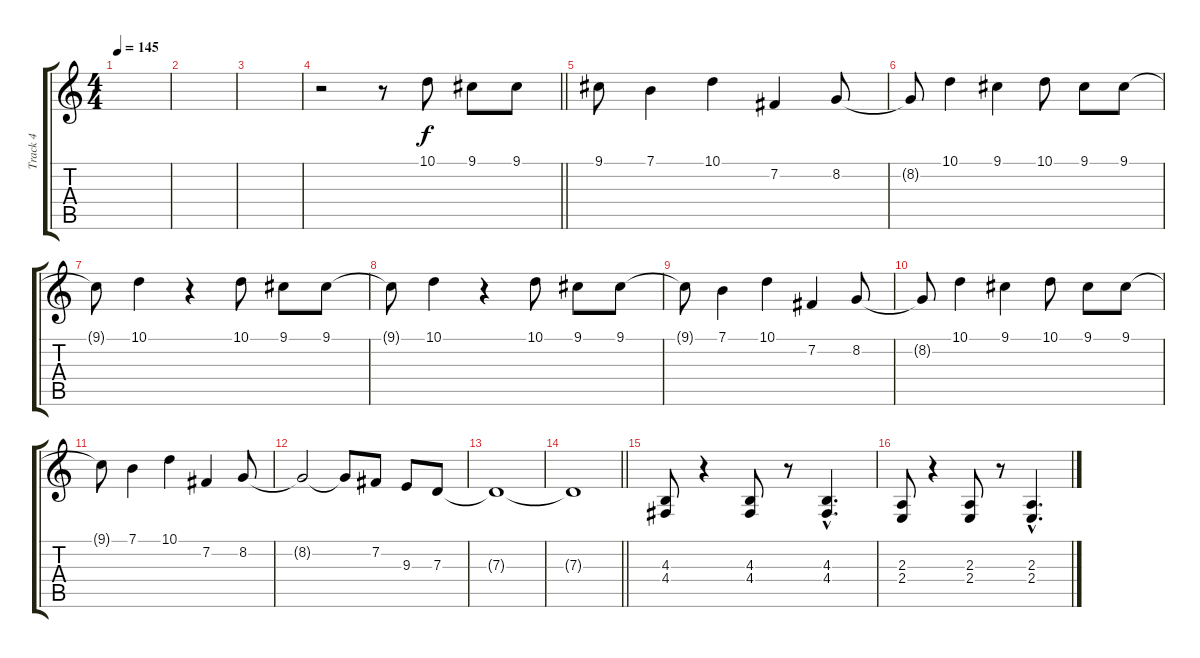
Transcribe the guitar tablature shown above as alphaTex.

\track ("Track 4" "Track 4") {instrument churchorgan}
\staff {score tabs}
\tuning (E4 B3 G3 D3 A2 E2) {hide}
\ts (4 4)
\tempo 145
\clef g2
\ks c
|
|
|
\barLineRight lightlight
r.2{volume 13 instrument churchorgan} r.8 10.1.8 9.1.8 9.1.8 |
\section ("" "")
9.1.8 7.1.4 10.1.4 7.2.4 8.2.8 |
8.2{t}.8 10.1.4 9.1.4 10.1.8 9.1.8 9.1.8 |
9.1{t}.8 10.1.4 r.4 10.1.8 9.1.8 9.1.8 |
9.1{t}.8 10.1.4 r.4 10.1.8 9.1.8 9.1.8 |
9.1{t}.8 7.1.4 10.1.4 7.2.4 8.2.8 |
8.2{t}.8 10.1.4 9.1.4 10.1.8 9.1.8 9.1.8 |
9.1{t}.8 7.1.4 10.1.4 7.2.4 8.2.8 |
8.2{t}.2 8.2{t}.8 7.2.8 9.3.8 7.3.8 |
7.3{t}.1 |
\barLineRight lightlight
7.3{t}.1 |
\section ("" "")
(4.3 4.4).8{volume 10 instrument stringensemble1} r.4 (4.3 4.4).8 r.8 (4.3{hac} 4.4{hac}).4{d} |
(2.3 2.4).8 r.4 (2.3 2.4).8 r.8 (2.3{hac} 2.4{hac}).4{d}
